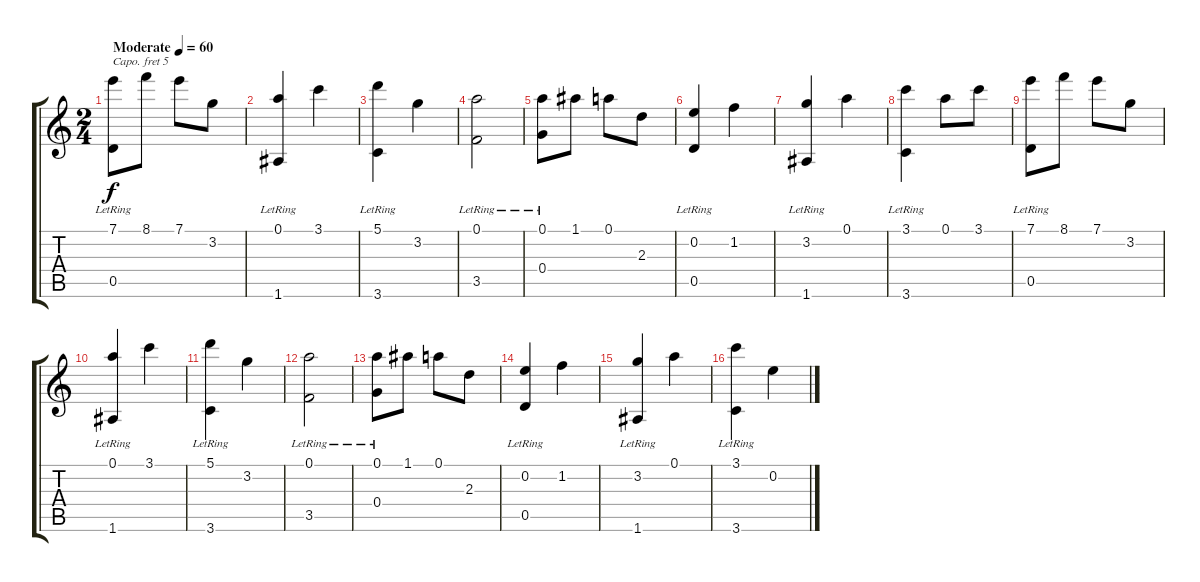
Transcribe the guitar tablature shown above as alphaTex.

\track "" {instrument acousticguitarsteel}
\staff {score tabs}
\capo 5
\tuning (E4 B3 G3 D3 A2 E2) {hide}
\ts (2 4)
\tempo (60 "Moderate")
\clef g2
\ks c
(7.1{lr} 0.5{lr}).8{dy f instrument acousticguitarsteel} 8.1.8 7.1.8 3.2.8 |
(0.1{lr} 1.6{lr}).4 3.1.4 |
(5.1{lr} 3.6{lr}).4 3.2.4 |
(0.1{lr} 3.5{lr}).2 |
(0.1{lr} 0.4{lr}).8 1.1.8 0.1.8 2.3.8 |
(0.2{lr} 0.5{lr}).4 1.2.4 |
(3.2{lr} 1.6{lr}).4 0.1.4 |
(3.1{lr} 3.6{lr}).4 0.1.8 3.1.8 |
(7.1{lr} 0.5{lr}).8 8.1.8 7.1.8 3.2.8 |
(0.1{lr} 1.6{lr}).4 3.1.4 |
(5.1{lr} 3.6{lr}).4 3.2.4 |
(0.1{lr} 3.5{lr}).2 |
(0.1{lr} 0.4{lr}).8 1.1.8 0.1.8 2.3.8 |
(0.2{lr} 0.5{lr}).4 1.2.4 |
(3.2{lr} 1.6{lr}).4 0.1.4 |
(3.1{lr} 3.6{lr}).4 0.2.4
